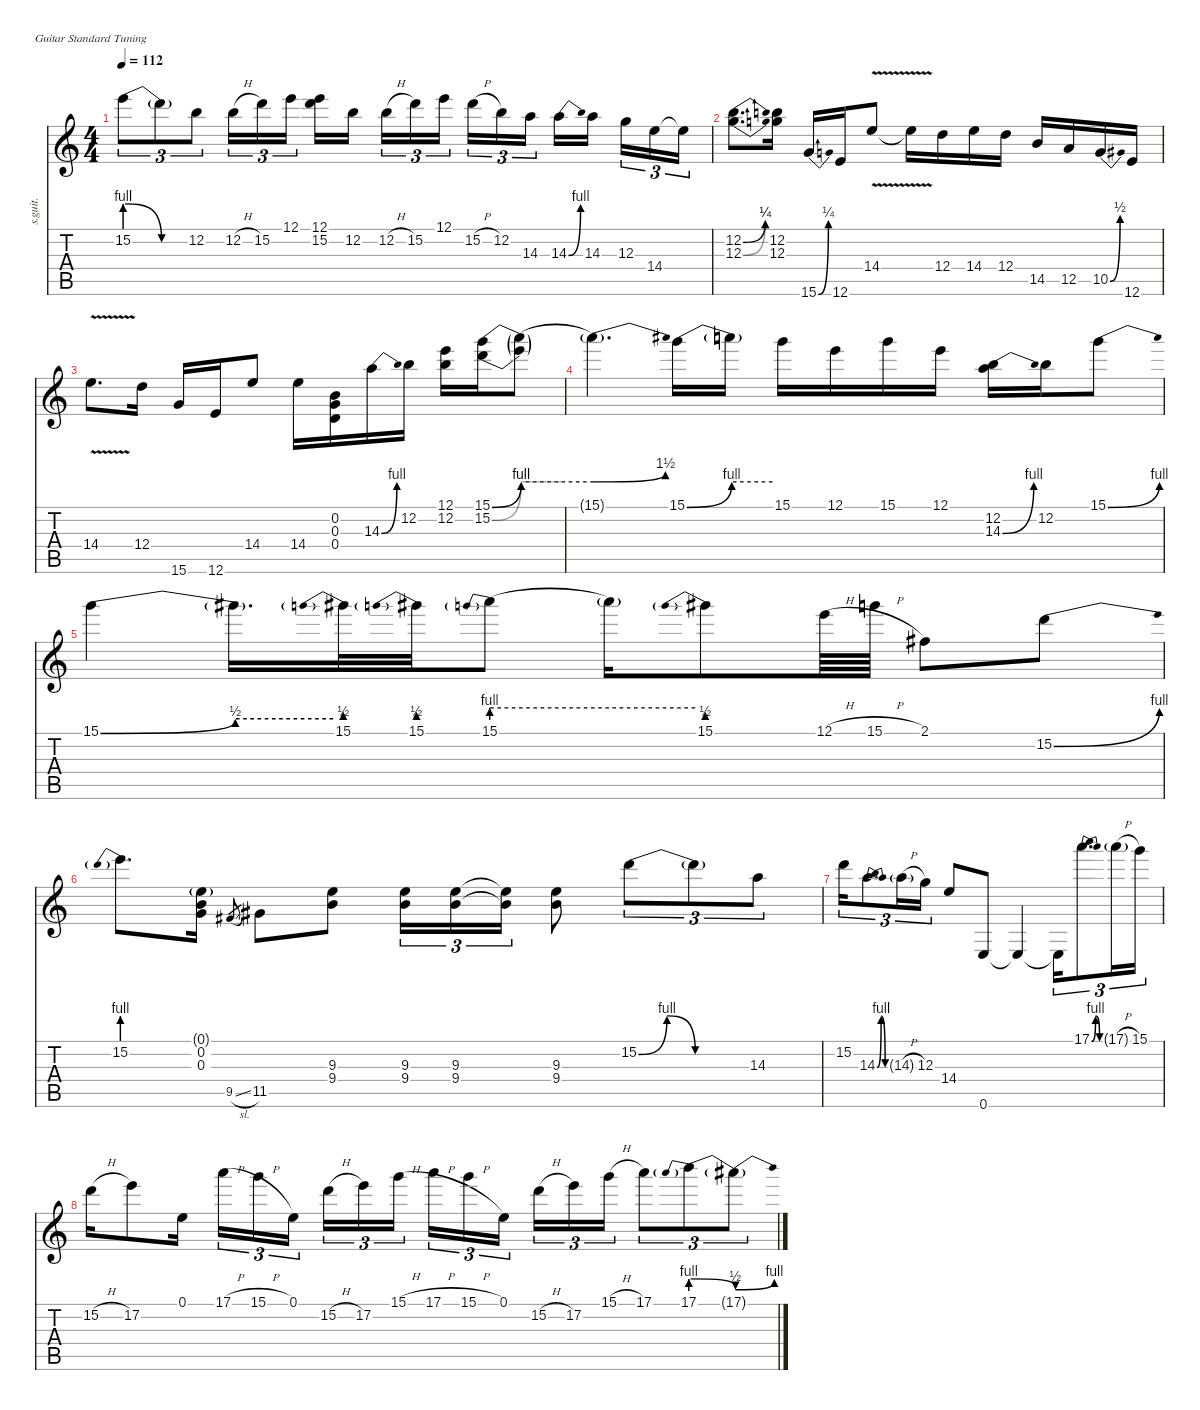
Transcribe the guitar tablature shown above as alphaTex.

\defaultSystemsLayout 4
\hideDynamics
\bracketExtendMode nobrackets
\otherSystemsTrackNameOrientation horizontal
\track ("Guitar (Jimi Hendrix)" "s.guit.") {instrument acousticguitarsteel}
\staff {score tabs}
\tuning (E4 B3 G3 D3 A2 E2)
\ts (4 4)
\tempo 112
\clef g2
\ks c
15.2{be (release 0 4 60 0) t}.8{tu (3 2) dy f beam Down} 15.2{be (hold 0 0 60 0) t}.8{tu (3 2) beam Down} 12.2.8{tu (3 2) beam Down} 12.2{h}.16{tu (3 2) beam Down} 15.2.16{tu (3 2) beam Down} 12.1.16{tu (3 2) beam Down} (12.1 15.2).16{beam Down} 12.2.16{beam Down} 12.2{h}.16{tu (3 2) beam Down} 15.2.16{tu (3 2) beam Down} 12.1.16{tu (3 2) beam Down} 15.2{h}.16{tu (3 2) beam Down} 12.2.16{tu (3 2) beam Down} 14.3.16{tu (3 2) beam Down} 14.3{be (bend 0 0 30 4)}.16{beam Down} 14.3.16{beam Down} 12.3.16{tu (3 2) beam Down} 14.4.16{tu (3 2) beam Down} 14.4{t}.16{tu (3 2) beam Down} |
(12.2{be (bend 0 0 30 1)} 12.3{be (bend 0 0 30 1)}).8{d beam Down} (12.2 12.3).16{beam Down} 15.6{be (bend 0 0 30 1)}.16{beam Up} 12.6.16{dy mf beam Up} 14.4{v}.8{dy ff beam Up} 14.4{v t}.16{dy f beam Down} 12.4.16{beam Down} 14.4.16{beam Down} 12.4.16{beam Down} 14.5.16{beam Up} 12.5.16{beam Up} 10.5{be (bend 0 0 30 2)}.16{beam Up} 12.6.16{beam Up} |
14.4{v}.8{d dy ff beam Down} 12.4.16{dy f beam Down} 15.6.16{beam Up} 12.6.16{beam Up} 14.4.8{beam Up} 14.4.16{beam Down} (0.2 0.3 0.4).16{beam Down} 14.3{be (bend 0 0 30 4)}.16{beam Down} 12.2.16{beam Down} (12.1 12.2).16{beam Down} (15.1{be (bend 0 0 60 4)} 15.2{be (bend 0 0 60 4)}).16{beam Down} (15.1{be (hold 0 4 60 4) t} 15.2{be (hold 0 4 60 4) t}).8{beam Down} |
15.1{be (bend 0 4 60 6) t}.4{d beam Down} 15.1{be (bend 0 0 60 4)}.16{beam Down} 15.1{be (hold 0 4 60 4) t}.16{beam Down} 15.1.16{beam Down} 12.1.16{beam Down} 15.1.16{beam Down} 12.1.16{beam Down} (12.2 14.3{be (bend 0 0 30 4)}).16{beam Down} 12.2.16{beam Down} 15.1{be (bend 0 0 30 4)}.8{beam Down} |
15.1{be (bend 0 0 60 2)}.4{beam Down} 15.1{be (hold 0 2 60 2) t}.16{d beam Down} 15.1{be (prebend 0 2 60 2)}.32{beam Down} 15.1{be (prebend 0 2 60 2)}.32{beam Down} 15.1{be (prebend 0 4 60 4)}.8{beam Down} 15.1{be (hold 0 4 60 4) t}.16{beam Down} 15.1{be (prebend 0 2 60 2)}.8{beam Down} 12.1{h}.64{beam Down} 15.1{h}.64{beam Down} 2.1{acc #}.8{beam Down} 15.2{be (bend 0 0 30 4)}.8{beam Down} |
15.2{be (prebend 0 4 60 4)}.8{d dy ff beam Down} (0.1{g} 0.2 0.3).16{dy f beam Down} 9.5{sl acc #}.8{gr dy mp beam Up} 11.5{acc #}.8{dy f beam Down} (9.3 9.4).8{beam Down} (9.3 9.4).16{tu (3 2) beam Down} (9.3 9.4).16{tu (3 2) beam Down} (9.3{t} 9.4{t}).16{tu (3 2) beam Down} (9.3 9.4).8{beam Down} 15.2{be (bendrelease 0 0 30 4 30 4 60 0)}.8{tu (3 2) beam Down} 15.2{be (hold 0 0 60 0) t}.8{tu (3 2) beam Down} 14.3.8{tu (3 2) beam Down} |
15.2.16{tu (3 2) beam Down} 14.3{be (bendrelease 0 0 15 4 30 4 60 0)}.8{d tu (3 2) beam Down} 14.3{h g}.16{tu (3 2) beam Down} 12.3.16{tu (3 2) beam Down} 14.4.8{beam Up} 0.6.8{dy ff beam Up} 0.6{t}.4{dy f beam Up} 0.6{t}.16{tu (3 2) beam Down} 17.1{be (bendrelease 0 0 15 4 30 4 60 0)}.8{d tu (3 2) beam Down} 17.1{h g}.16{tu (3 2) beam Down} 15.1.16{tu (3 2) beam Down} |
15.2{h}.16{beam Down} 17.2.8{beam Down} 0.1.16{beam Down} 17.1{h}.16{tu (3 2) beam Down} 15.1{h}.16{tu (3 2) beam Down} 0.1.16{tu (3 2) beam Down} 15.2{h}.16{tu (3 2) beam Down} 17.2.16{tu (3 2) beam Down} 15.1{h}.16{tu (3 2) beam Down} 17.1{h}.16{tu (3 2) beam Down} 15.1{h}.16{tu (3 2) beam Down} 0.1.16{tu (3 2) beam Down} 15.2{h}.16{tu (3 2) beam Down} 17.2.16{tu (3 2) beam Down} 15.1{h}.16{tu (3 2) beam Down} 17.1.8{tu (3 2) beam Down} 17.1{be (prebendrelease 0 4 60 2)}.8{tu (3 2) beam Down} 17.1{be (bend 0 2 60 4) t}.8{tu (3 2) beam Down}
